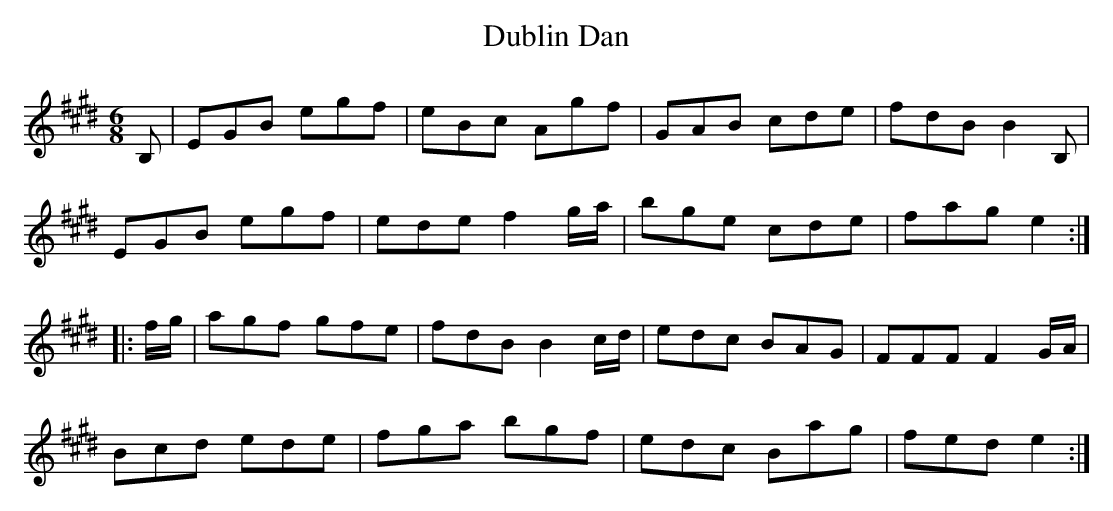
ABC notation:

X:1
T:Dublin Dan
M:6/8
L:1/8
K:E
B,|EGB egf|eBc Agf|GAB cde|fdB B2B,|
EGB egf|ede f2 g/a/|bge cde|fag e2 :|
|:f/g/|agf gfe|fdB B2 c/d/|edc BAG|FFF F2 G/A/|
Bcd ede|fga bgf|edc Bag|fed e2 :|
